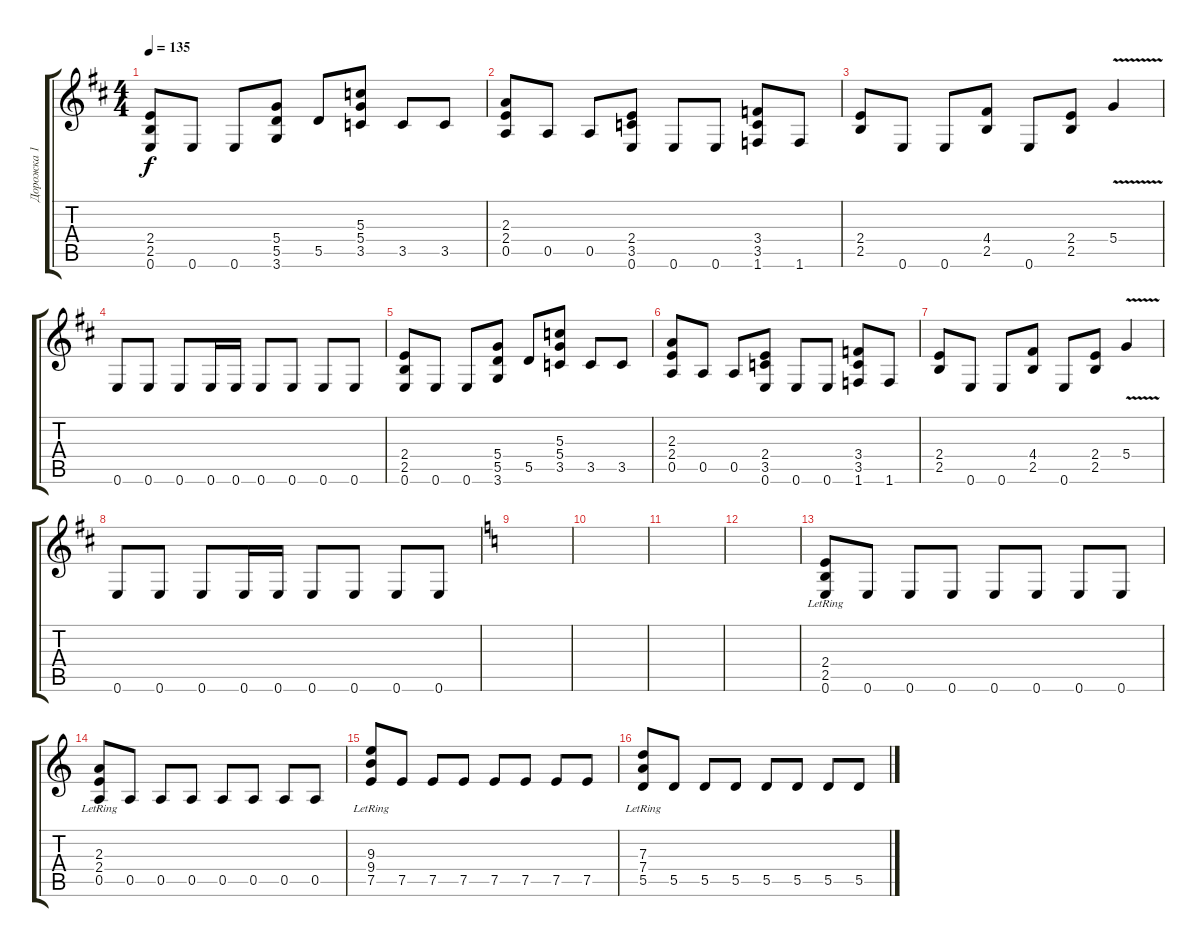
\track ("Дорожка 1" "Дорожка 1") {instrument distortionguitar}
\staff {score tabs}
\tuning (E4 B3 G3 D3 A2 E2) {hide}
\ts (4 4)
\tempo 135
\clef g2
\ks d
(2.4 2.5 0.6).8{dy f} 0.6.8 0.6.8 (5.4 5.5 3.6).8 5.5.8 (5.3 5.4 3.5).8 3.5.8 3.5.8 |
(2.3 2.4 0.5).8 0.5.8 0.5.8 (2.4 3.5 0.6).8 0.6.8 0.6.8 (3.4 3.5 1.6).8 1.6.8 |
(2.4 2.5).8 0.6.8 0.6.8 (4.4 2.5).8 0.6.8 (2.4 2.5).8 5.4{v}.4 |
0.6.8 0.6.8 0.6.8 0.6.16 0.6.16 0.6.8 0.6.8 0.6.8 0.6.8 |
(2.4 2.5 0.6).8 0.6.8 0.6.8 (5.4 5.5 3.6).8 5.5.8 (5.3 5.4 3.5).8 3.5.8 3.5.8 |
(2.3 2.4 0.5).8 0.5.8 0.5.8 (2.4 3.5 0.6).8 0.6.8 0.6.8 (3.4 3.5 1.6).8 1.6.8 |
(2.4 2.5).8 0.6.8 0.6.8 (4.4 2.5).8 0.6.8 (2.4 2.5).8 5.4{v}.4 |
0.6.8 0.6.8 0.6.8 0.6.16 0.6.16 0.6.8 0.6.8 0.6.8 0.6.8 |
\ks c
|
|
|
|
(2.4 2.5 0.6{lr}).8 0.6.8 0.6.8 0.6.8 0.6.8 0.6.8 0.6.8 0.6.8 |
(2.3 2.4 0.5{lr}).8 0.5.8 0.5.8 0.5.8 0.5.8 0.5.8 0.5.8 0.5.8 |
(9.3 9.4{lr} 7.5).8 7.5.8 7.5.8 7.5.8 7.5.8 7.5.8 7.5.8 7.5.8 |
(7.3 7.4{lr} 5.5).8 5.5.8 5.5.8 5.5.8 5.5.8 5.5.8 5.5.8 5.5.8
